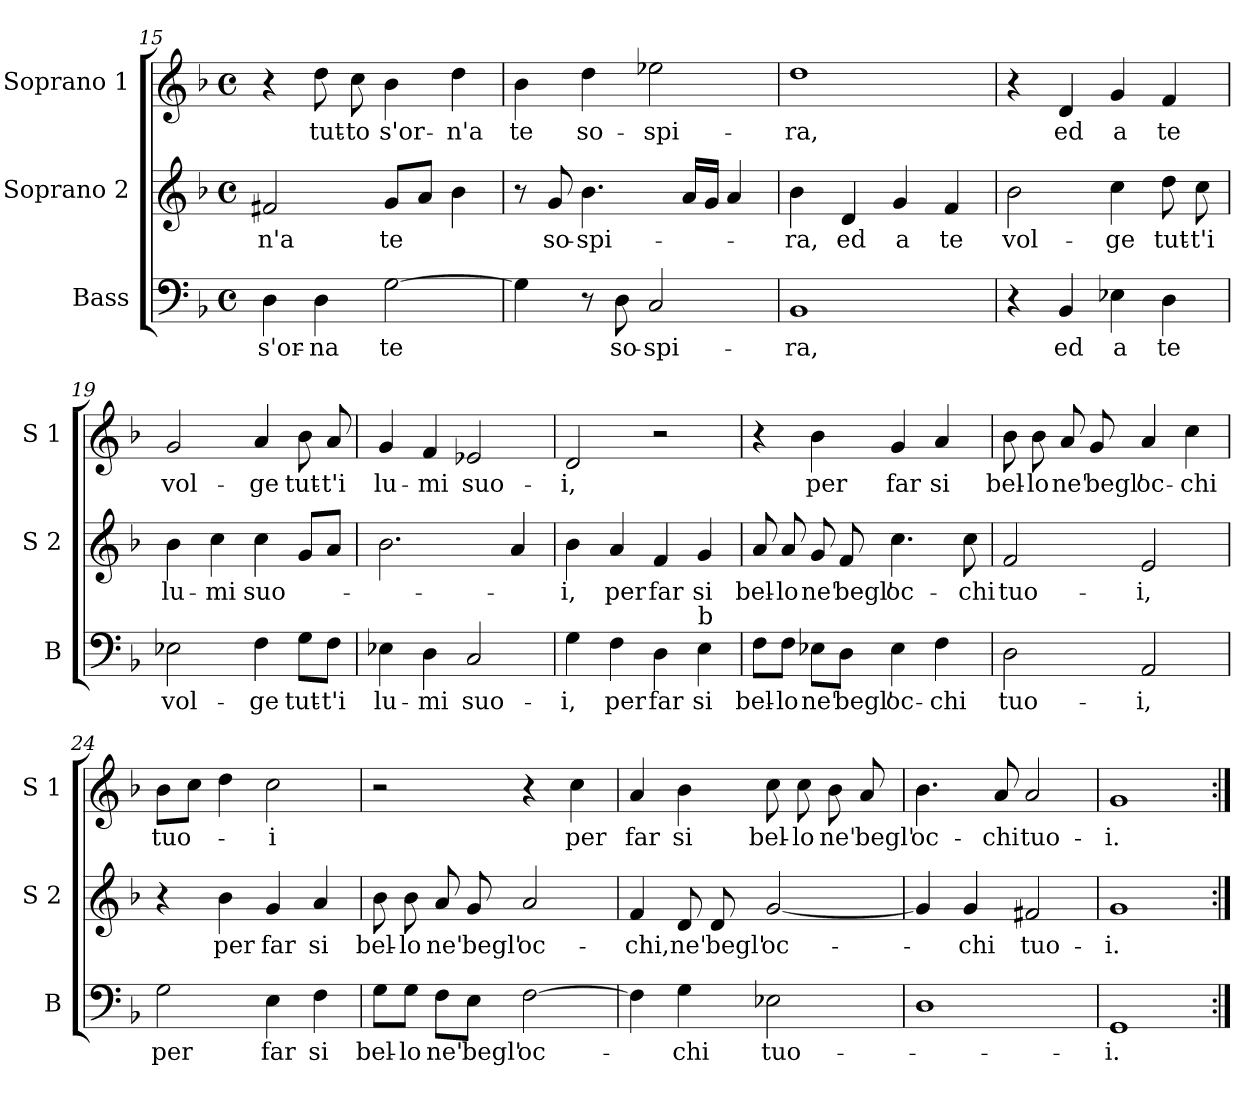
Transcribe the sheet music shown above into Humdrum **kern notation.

**kern	**text	**kern	**text	**kern	**text
*part3	*part3	*part2	*part2	*part1	*part1
*staff3	*staff3	*staff2	*staff2	*staff1	*staff1
*I"Bass	*	*I"Soprano 2	*	*I"Soprano 1	*
*I'B	*	*I'S 2	*	*I'S 1	*
*clefF4	*	*clefG2	*	*clefG2	*
*k[b-]	*	*k[b-]	*	*k[b-]	*
*F:	*	*F:	*	*F:	*
*M4/4	*	*M4/4	*	*M4/4	*
*met(c)	*	*met(c)	*	*met(c)	*
=15	=15	=15	=15	=15	=15
!	!LO:LY:b	!	!LO:LY:b	!	!
4D\	s'or-	2f#X/	-n'a	4r	.
!	!LO:LY:b	!	!	!	!LO:LY:b
4D\	-na	.	.	8dd\	tut-
!	!	!	!	!	!LO:LY:b
.	.	.	.	8cc\	-to
!	!LO:LY:b	!	!LO:LY:b	!	!LO:LY:b
[2G\	te	8g/L	te	4b-\	s'or-
.	.	8a/J	.	.	.
!	!	!	!	!	!LO:LY:b
.	.	4b-\	.	4dd\	-n'a
=16	=16	=16	=16	=16	=16
!	!	!	!	!	!LO:LY:b
4G\]	.	8r	.	4b-\	te
!	!	!	!LO:LY:b	!	!
.	.	8g/	so-	.	.
!	!	!	!LO:LY:b	!	!LO:LY:b
8r	.	4.b-\	-spi-	4dd\	so-
!	!LO:LY:b	!	!	!	!
8D\	so-	.	.	.	.
!	!LO:LY:b	!	!	!	!LO:LY:b
2C/	-spi-	.	.	2ee-X\	-spi-
.	.	16a/LL	.	.	.
.	.	16g/JJ	.	.	.
.	.	4a/	.	.	.
!!LO:LB:g=z
=17	=17	=17	=17	=17	=17
!	!LO:LY:b	!	!LO:LY:b	!	!LO:LY:b
1BB-	-ra,	4b-\	-ra,	1dd	-ra,
!	!	!	!LO:LY:b	!	!
.	.	4d/	ed	.	.
!	!	!	!LO:LY:b	!	!
.	.	4g/	a	.	.
!	!	!	!LO:LY:b	!	!
.	.	4f/	te	.	.
=18	=18	=18	=18	=18	=18
!	!	!	!LO:LY:b	!	!
4r	.	2b-\	vol-	4r	.
!	!LO:LY:b	!	!	!	!LO:LY:b
4BB-/	ed	.	.	4d/	ed
!	!LO:LY:b	!	!LO:LY:b	!	!LO:LY:b
4E-X\	a	4cc\	-ge	4g/	a
!	!LO:LY:b	!	!LO:LY:b	!	!LO:LY:b
4D\	te	8dd\	tut-	4f/	te
!	!	!	!LO:LY:b	!	!
.	.	8cc\	-t'i	.	.
=19	=19	=19	=19	=19	=19
!	!LO:LY:b	!	!LO:LY:b	!	!LO:LY:b
2E-X\	vol-	4b-\	lu-	2g/	vol-
!	!	!	!LO:LY:b	!	!
.	.	4cc\	-mi	.	.
!	!LO:LY:b	!	!LO:LY:b	!	!LO:LY:b
4F\	-ge	4cc\	suo-	4a/	-ge
!	!LO:LY:b	!	!	!	!LO:LY:b
8G\L	tut-	8g/L	.	8b-\	tut-
!	!LO:LY:b	!	!	!	!LO:LY:b
8F\J	-t'i	8a/J	.	8a/	-t'i
=20	=20	=20	=20	=20	=20
!	!LO:LY:b	!	!	!	!LO:LY:b
4E-X\	lu-	2.b-\	.	4g/	lu-
!	!LO:LY:b	!	!	!	!LO:LY:b
4D\	-mi	.	.	4f/	-mi
!	!LO:LY:b	!	!	!	!LO:LY:b
2C/	suo-	.	.	2e-X/	suo-
.	.	4a/	.	.	.
!!LO:LB:g=z
=21	=21	=21	=21	=21	=21
!	!LO:LY:b	!	!LO:LY:b	!	!LO:LY:b
4G\	-i,	4b-\	-i,	2d/	-i,
!	!LO:LY:b	!	!LO:LY:b	!	!
4F\	per	4a/	per	.	.
!	!LO:LY:b	!	!LO:LY:b	!	!
4D\	far	4f/	far	2r	.
!LO:TX:a:t=b	!	!	!	!	!
!	!LO:LY:b	!	!LO:LY:b	!	!
4E\	si	4g/	si	.	.
=22	=22	=22	=22	=22	=22
!	!LO:LY:b	!	!LO:LY:b	!	!
8F\L	bel-	8a/	bel-	4r	.
!	!LO:LY:b	!	!LO:LY:b	!	!
8F\J	-lo	8a/	-lo	.	.
!	!LO:LY:b	!	!LO:LY:b	!	!LO:LY:b
8E-X\L	ne'	8g/	ne'	4b-\	per
!	!LO:LY:b	!	!LO:LY:b	!	!
8D\J	begl'	8f/	begl'	.	.
!	!LO:LY:b	!	!LO:LY:b	!	!LO:LY:b
4E-\	oc-	4.cc\	oc-	4g/	far
!	!LO:LY:b	!	!	!	!LO:LY:b
4F\	-chi	.	.	4a/	si
!	!	!	!LO:LY:b	!	!
.	.	8cc\	-chi	.	.
=23	=23	=23	=23	=23	=23
!	!LO:LY:b	!	!LO:LY:b	!	!LO:LY:b
2D\	tuo-	2f/	tuo-	8b-\	bel-
!	!	!	!	!	!LO:LY:b
.	.	.	.	8b-\	-lo
!	!	!	!	!	!LO:LY:b
.	.	.	.	8a/	ne'
!	!	!	!	!	!LO:LY:b
.	.	.	.	8g/	begl'
!	!LO:LY:b	!	!LO:LY:b	!	!LO:LY:b
2AA/	-i,	2e/	-i,	4a/	oc-
!	!	!	!	!	!LO:LY:b
.	.	.	.	4cc\	-chi
=24	=24	=24	=24	=24	=24
!	!LO:LY:b	!	!	!	!LO:LY:b
2G\	per	4r	.	8b-\L	tuo-
.	.	.	.	8cc\J	.
!	!	!	!LO:LY:b	!	!
.	.	4b-\	per	4dd\	.
!	!LO:LY:b	!	!LO:LY:b	!	!LO:LY:b
4E\	far	4g/	far	2cc\	-i
!	!LO:LY:b	!	!LO:LY:b	!	!
4F\	si	4a/	si	.	.
!!LO:LB:g=z
=25	=25	=25	=25	=25	=25
!	!LO:LY:b	!	!LO:LY:b	!	!
8G\L	bel-	8b-\	bel-	2r	.
!	!LO:LY:b	!	!LO:LY:b	!	!
8G\J	-lo	8b-\	-lo	.	.
!	!LO:LY:b	!	!LO:LY:b	!	!
8F\L	ne'	8a/	ne'	.	.
!	!LO:LY:b	!	!LO:LY:b	!	!
8E\J	begl'	8g/	begl'	.	.
!	!LO:LY:b	!	!LO:LY:b	!	!
[2F\	oc-	2a/	oc-	4r	.
!	!	!	!	!	!LO:LY:b
.	.	.	.	4cc\	per
=26	=26	=26	=26	=26	=26
!	!	!	!LO:LY:b	!	!LO:LY:b
4F\]	.	4f/	-chi,	4a/	far
!	!LO:LY:b	!	!LO:LY:b	!	!LO:LY:b
4G\	-chi	8d/	ne'	4b-\	si
!	!	!	!LO:LY:b	!	!
.	.	8d/	begl'	.	.
!	!LO:LY:b	!	!LO:LY:b	!	!LO:LY:b
2E-X\	tuo-	[2g/	oc-	8cc\	bel-
!	!	!	!	!	!LO:LY:b
.	.	.	.	8cc\	-lo
!	!	!	!	!	!LO:LY:b
.	.	.	.	8b-\	ne'
!	!	!	!	!	!LO:LY:b
.	.	.	.	8a/	begl'
=27	=27	=27	=27	=27	=27
!	!	!	!	!	!LO:LY:b
1D	.	4g/]	.	4.b-\	oc-
!	!	!	!LO:LY:b	!	!
.	.	4g/	-chi	.	.
!	!	!	!	!	!LO:LY:b
.	.	.	.	8a/	-chi
!	!	!	!LO:LY:b	!	!LO:LY:b
.	.	2f#X/	tuo-	2a/	tuo-
=28	=28	=28	=28	=28	=28
!	!LO:LY:b	!	!LO:LY:b	!	!LO:LY:b
1GG	-i.	1g	-i.	1g	-i.
=:|!	=:|!	=:|!	=:|!	=:|!	=:|!
*-	*-	*-	*-	*-	*-
